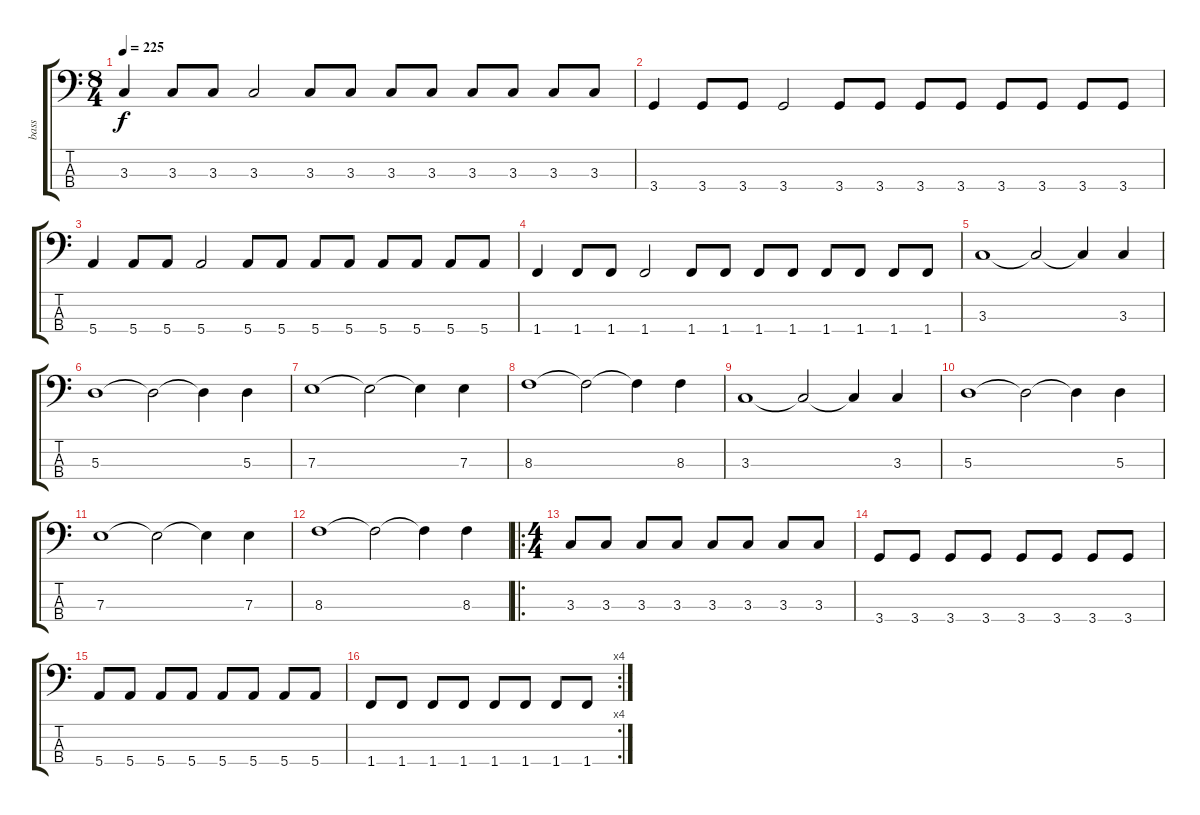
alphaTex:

\track ("bass" "bass") {instrument electricbassfinger}
\staff {score tabs}
\tuning (G2 D2 A1 E1) {hide}
\ts (8 4)
\tempo 225
\clef f4
\ks c
3.3.4{dy f} 3.3.8 3.3.8 3.3.2 3.3.8 3.3.8 3.3.8 3.3.8 3.3.8 3.3.8 3.3.8 3.3.8 |
3.4.4 3.4.8 3.4.8 3.4.2 3.4.8 3.4.8 3.4.8 3.4.8 3.4.8 3.4.8 3.4.8 3.4.8 |
5.4.4 5.4.8 5.4.8 5.4.2 5.4.8 5.4.8 5.4.8 5.4.8 5.4.8 5.4.8 5.4.8 5.4.8 |
1.4.4 1.4.8 1.4.8 1.4.2 1.4.8 1.4.8 1.4.8 1.4.8 1.4.8 1.4.8 1.4.8 1.4.8 |
3.3.1 3.3{t}.2 3.3{t}.4 3.3.4 |
5.3.1 5.3{t}.2 5.3{t}.4 5.3.4 |
7.3.1 7.3{t}.2 7.3{t}.4 7.3.4 |
8.3.1 8.3{t}.2 8.3{t}.4 8.3.4 |
3.3.1 3.3{t}.2 3.3{t}.4 3.3.4 |
5.3.1 5.3{t}.2 5.3{t}.4 5.3.4 |
7.3.1 7.3{t}.2 7.3{t}.4 7.3.4 |
8.3.1 8.3{t}.2 8.3{t}.4 8.3.4 |
\ro
\ts (4 4)
3.3.8 3.3.8 3.3.8 3.3.8 3.3.8 3.3.8 3.3.8 3.3.8 |
3.4.8 3.4.8 3.4.8 3.4.8 3.4.8 3.4.8 3.4.8 3.4.8 |
5.4.8 5.4.8 5.4.8 5.4.8 5.4.8 5.4.8 5.4.8 5.4.8 |
\rc 4
1.4.8 1.4.8 1.4.8 1.4.8 1.4.8 1.4.8 1.4.8 1.4.8
